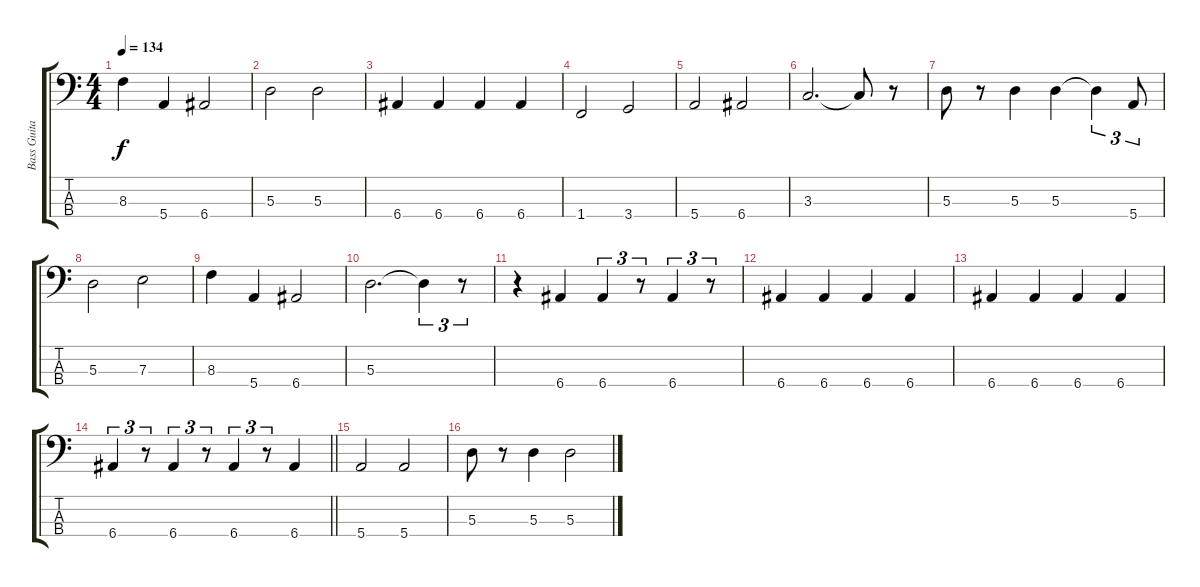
\track ("Bass Guitar" "Bass Guita") {instrument electricbassfinger}
\staff {score tabs}
\tuning (G2 D2 A1 E1) {hide}
\ts (4 4)
\tempo 134
\clef f4
\ks c
8.3.4{dy f} 5.4.4 6.4.2 |
5.3.2 5.3.2 |
6.4.4 6.4.4 6.4.4 6.4.4 |
1.4.2 3.4.2 |
5.4.2 6.4.2 |
3.3.2{d} 3.3{t}.8 r.8 |
5.3.8 r.8 5.3.4 5.3.4 5.3{t}.4{tu (3 2)} 5.4.8{tu (3 2)} |
5.3.2 7.3.2 |
8.3.4 5.4.4 6.4.2 |
5.3.2{d} 5.3{t}.4{tu (3 2)} r.8{tu (3 2)} |
r.4 6.4.4 6.4.4{tu (3 2)} r.8{tu (3 2)} 6.4.4{tu (3 2)} r.8{tu (3 2)} |
6.4.4 6.4.4 6.4.4 6.4.4 |
6.4.4 6.4.4 6.4.4 6.4.4 |
\barLineRight lightlight
6.4.4{tu (3 2)} r.8{tu (3 2)} 6.4.4{tu (3 2)} r.8{tu (3 2)} 6.4.4{tu (3 2)} r.8{tu (3 2)} 6.4.4 |
5.4.2 5.4.2 |
5.3.8 r.8 5.3.4 5.3.2
